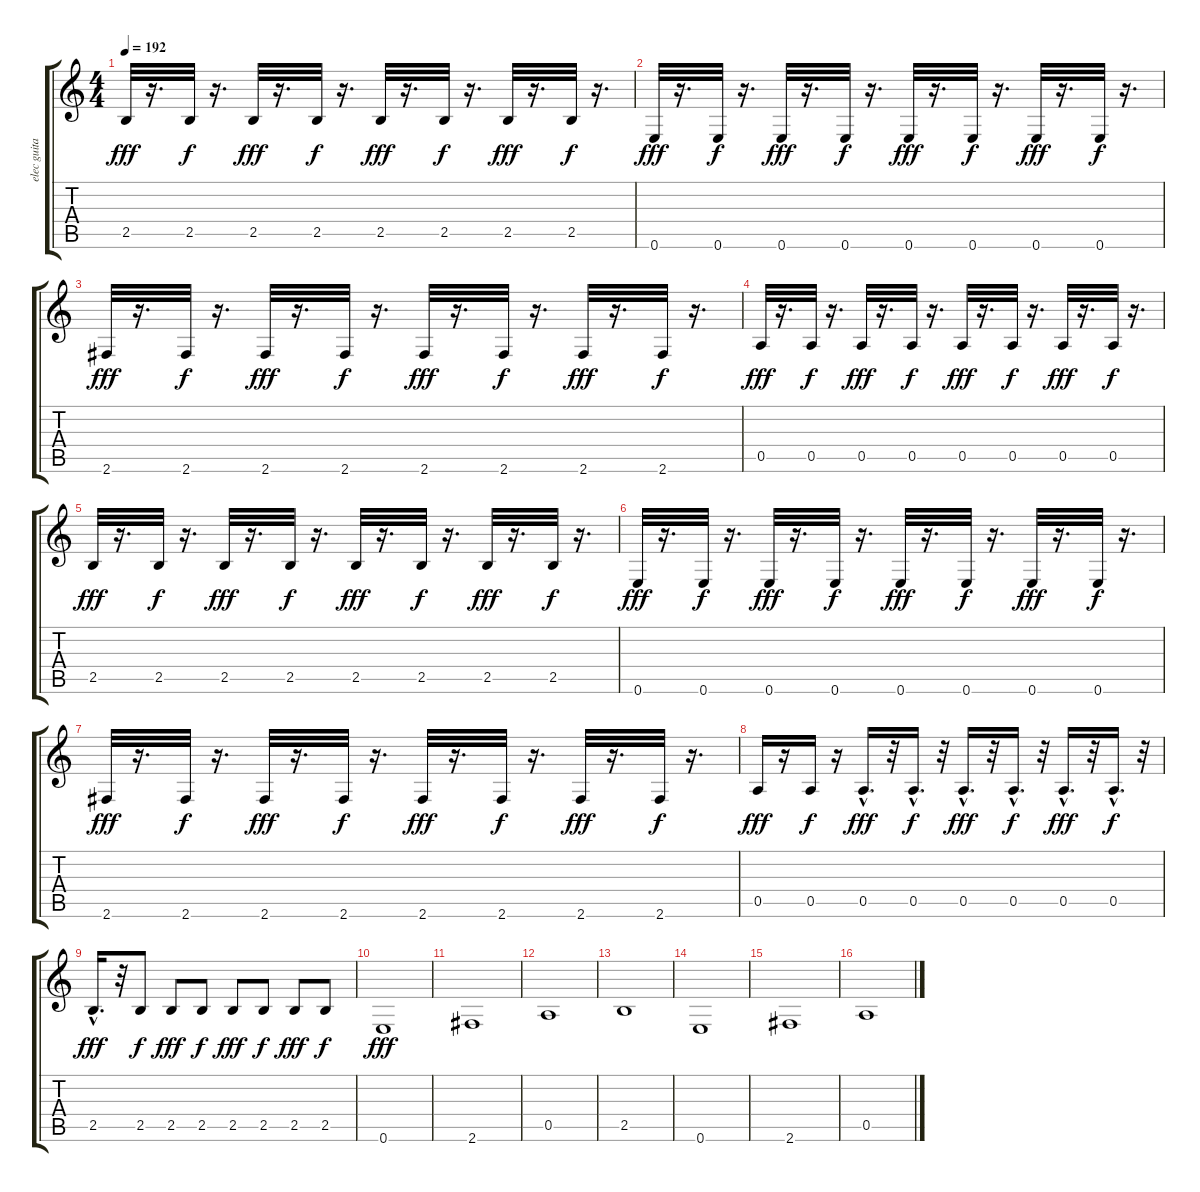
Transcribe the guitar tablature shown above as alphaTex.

\track ("elec guitar" "elec guita") {instrument overdrivenguitar}
\staff {score tabs}
\tuning (E4 B3 G3 D3 A2 E2) {hide}
\ts (4 4)
\tempo 192
\clef g2
\ks c
2.5.32{dy fff} r.16{d} 2.5.32{dy f} r.16{d} 2.5.32{dy fff} r.16{d} 2.5.32{dy f} r.16{d} 2.5.32{dy fff} r.16{d} 2.5.32{dy f} r.16{d} 2.5.32{dy fff} r.16{d} 2.5.32{dy f} r.16{d} |
0.6.32{dy fff} r.16{d} 0.6.32{dy f} r.16{d} 0.6.32{dy fff} r.16{d} 0.6.32{dy f} r.16{d} 0.6.32{dy fff} r.16{d} 0.6.32{dy f} r.16{d} 0.6.32{dy fff} r.16{d} 0.6.32{dy f} r.16{d} |
2.6.32{dy fff} r.16{d} 2.6.32{dy f} r.16{d} 2.6.32{dy fff} r.16{d} 2.6.32{dy f} r.16{d} 2.6.32{dy fff} r.16{d} 2.6.32{dy f} r.16{d} 2.6.32{dy fff} r.16{d} 2.6.32{dy f} r.16{d} |
0.5.32{dy fff} r.16{d} 0.5.32{dy f} r.16{d} 0.5.32{dy fff} r.16{d} 0.5.32{dy f} r.16{d} 0.5.32{dy fff} r.16{d} 0.5.32{dy f} r.16{d} 0.5.32{dy fff} r.16{d} 0.5.32{dy f} r.16{d} |
2.5.32{dy fff} r.16{d} 2.5.32{dy f} r.16{d} 2.5.32{dy fff} r.16{d} 2.5.32{dy f} r.16{d} 2.5.32{dy fff} r.16{d} 2.5.32{dy f} r.16{d} 2.5.32{dy fff} r.16{d} 2.5.32{dy f} r.16{d} |
0.6.32{dy fff} r.16{d} 0.6.32{dy f} r.16{d} 0.6.32{dy fff} r.16{d} 0.6.32{dy f} r.16{d} 0.6.32{dy fff} r.16{d} 0.6.32{dy f} r.16{d} 0.6.32{dy fff} r.16{d} 0.6.32{dy f} r.16{d} |
2.6.32{dy fff} r.16{d} 2.6.32{dy f} r.16{d} 2.6.32{dy fff} r.16{d} 2.6.32{dy f} r.16{d} 2.6.32{dy fff} r.16{d} 2.6.32{dy f} r.16{d} 2.6.32{dy fff} r.16{d} 2.6.32{dy f} r.16{d} |
0.5.16{dy fff} r.16 0.5.16{dy f} r.16 0.5{hac}.16{d dy fff} r.32 0.5{hac}.16{d dy f} r.32 0.5{hac}.16{d dy fff} r.32 0.5{hac}.16{d dy f} r.32 0.5{hac}.16{d dy fff} r.32 0.5{hac}.16{d dy f} r.32 |
2.5{hac}.16{d dy fff} r.32 2.5.8{dy f} 2.5.8{dy fff} 2.5.8{dy f} 2.5.8{dy fff} 2.5.8{dy f} 2.5.8{dy fff} 2.5.8{dy f} |
0.6.1{dy fff} |
2.6.1 |
0.5.1 |
2.5.1 |
0.6.1 |
2.6.1 |
0.5.1
